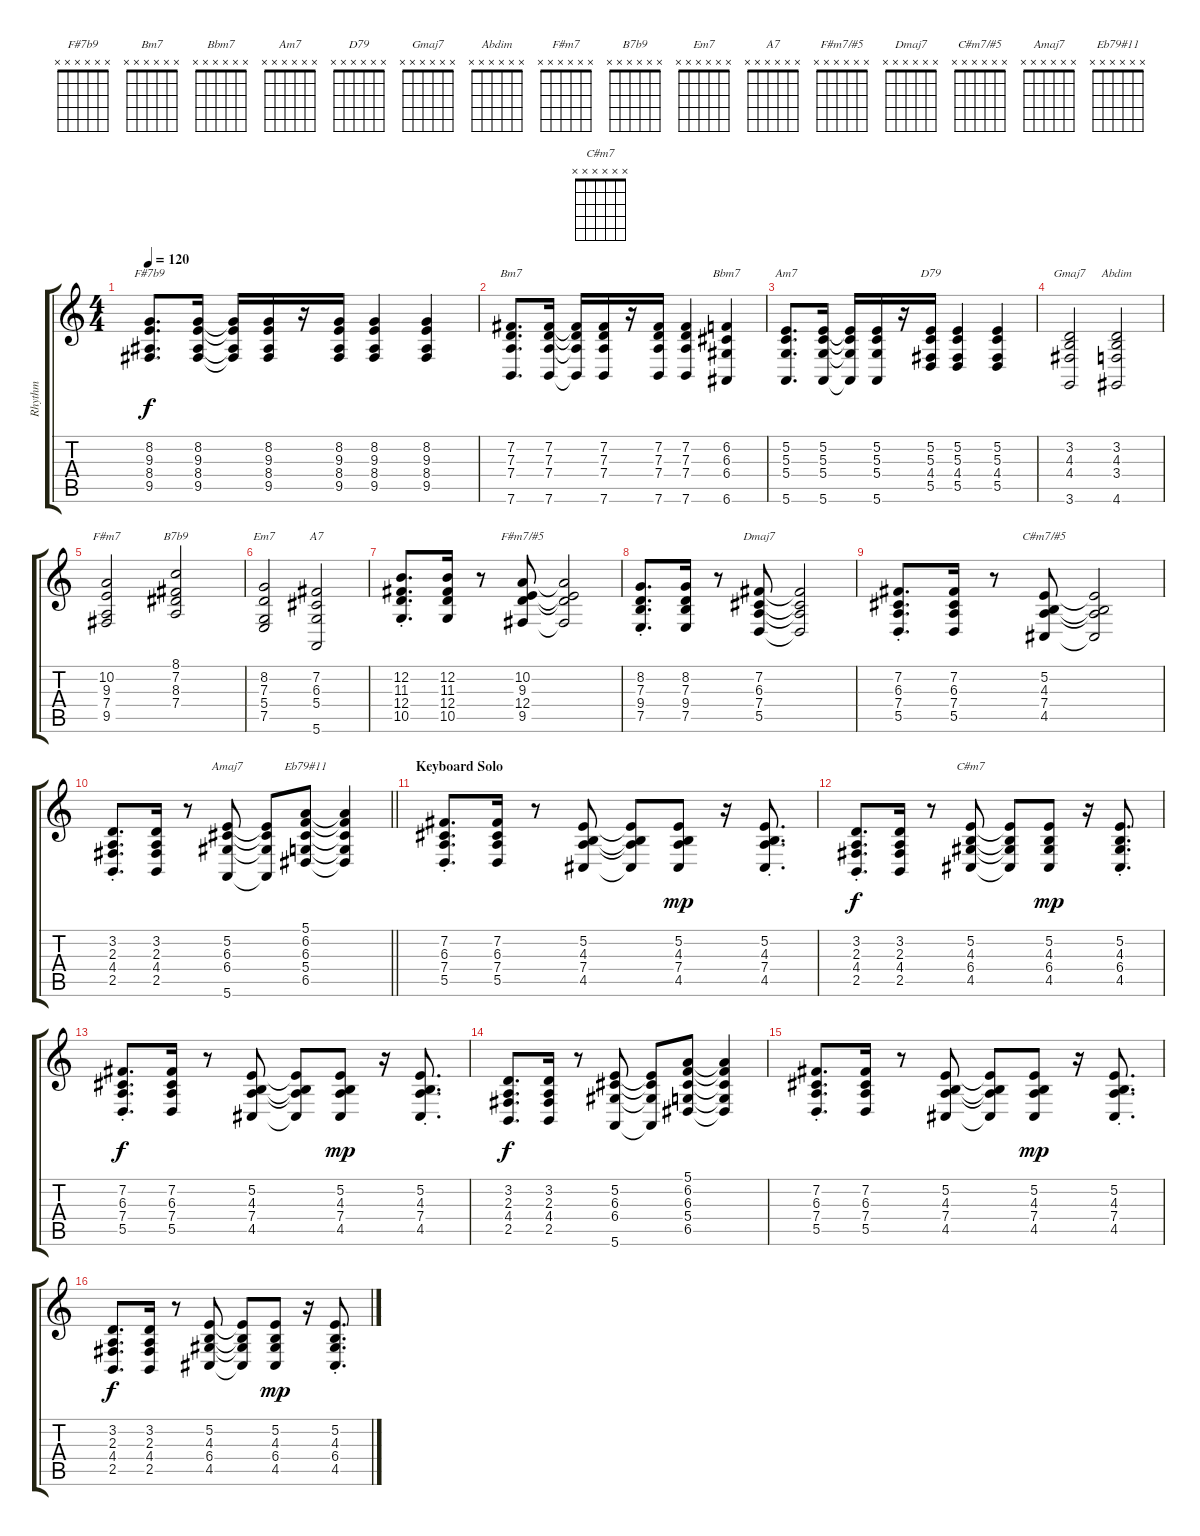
\track ("Rhythm " "Rhythm ") {instrument electricpiano1}
\staff {score tabs}
\tuning (E4 B3 G3 D3 A2 E2) {hide}
\chord ("F#7b9" x x x x x x)
\chord ("Bm7" x x x x x x)
\chord ("Bbm7" x x x x x x)
\chord ("Am7" x x x x x x)
\chord ("D79" x x x x x x)
\chord ("Gmaj7" x x x x x x)
\chord ("Abdim" x x x x x x)
\chord ("F#m7" x x x x x x)
\chord ("B7b9" x x x x x x)
\chord ("Em7" x x x x x x)
\chord ("A7" x x x x x x)
\chord ("F#m7/#5" x x x x x x)
\chord ("Dmaj7" x x x x x x)
\chord ("C#m7/#5" x x x x x x)
\chord ("Amaj7" x x x x x x)
\chord ("Eb79#11" x x x x x x)
\chord ("C#m7" x x x x x x)
\ts (4 4)
\tempo 120
\clef g2
\ks c
(8.2 9.3 8.4 9.5).8{d ch "F#7b9" dy f} (8.2 9.3 8.4 9.5).16 (8.2{t} 9.3{t} 8.4{t} 9.5{t}).16 (8.2 9.3 8.4 9.5).16 r.16 (8.2 9.3 8.4 9.5).16 (8.2 9.3 8.4 9.5).4 (8.2 9.3 8.4 9.5).4 |
(7.2 7.3 7.4 7.6).8{d ch "Bm7"} (7.2 7.3 7.4 7.6).16 (7.2{t} 7.3{t} 7.4{t} 7.6{t}).16 (7.2 7.3 7.4 7.6).16 r.16 (7.2 7.3 7.4 7.6).16 (7.2 7.3 7.4 7.6).4 (6.2 6.3 6.4 6.6).4{ch "Bbm7"} |
(5.2 5.3 5.4 5.6).8{d ch "Am7"} (5.2 5.3 5.4 5.6).16 (5.2{t} 5.3{t} 5.4{t} 5.6{t}).16 (5.2 5.3 5.4 5.6).16 r.16 (5.2 5.3 4.4 5.5).16{ch "D79"} (5.2 5.3 4.4 5.5).4 (5.2 5.3 4.4 5.5).4 |
(3.2 4.3 4.4 3.6).2{ch "Gmaj7"} (3.2 4.3 3.4 4.6).2{ch "Abdim"} |
(10.2 9.3 7.4 9.5).2{ch "F#m7"} (8.1 7.2 8.3 7.4).2{ch "B7b9"} |
(8.2 7.3 5.4 7.5).2{ch "Em7"} (7.2 6.3 5.4 5.6).2{ch "A7"} |
(12.2{st} 11.3{st} 12.4{st} 10.5{st}).8{d} (12.2 11.3 12.4 10.5).16 r.8 (10.2 9.3 12.4 9.5).8{ch "F#m7/#5"} (10.2{t} 9.3{t} 12.4{t} 9.5{t}).2 |
(8.2{st} 7.3{st} 9.4{st} 7.5{st}).8{d} (8.2 7.3 9.4 7.5).16 r.8 (7.2 6.3 7.4 5.5).8{ch "Dmaj7"} (7.2{t} 6.3{t} 7.4{t} 5.5{t}).2 |
(7.2{st} 6.3{st} 7.4{st} 5.5{st}).8{d} (7.2 6.3 7.4 5.5).16 r.8 (5.2 4.3 7.4 4.5).8{ch "C#m7/#5"} (5.2{t} 4.3{t} 7.4{t} 4.5{t}).2 |
\barLineRight lightlight
(3.2{st} 2.3{st} 4.4{st} 2.5{st}).8{d} (3.2 2.3 4.4 2.5).16 r.8 (5.2 6.3 6.4 5.6).8{ch "Amaj7"} (5.2{t} 6.3{t} 6.4{t} 5.6{t}).8 (5.1 6.2 6.3 5.4 6.5).8{ch "Eb79#11"} (5.1{t} 6.2{t} 6.3{t} 5.4{t} 6.5{t}).4 |
\section ("" "Keyboard Solo")
(7.2{st} 6.3{st} 7.4{st} 5.5{st}).8{d} (7.2 6.3 7.4 5.5).16 r.8 (5.2 4.3 7.4 4.5).8 (5.2{t} 4.3{t} 7.4{t} 4.5{t}).8 (5.2 4.3 7.4 4.5).8{dy mp} r.16 (5.2{st} 4.3{st} 7.4{st} 4.5{st}).8{d} |
(3.2{st} 2.3{st} 4.4{st} 2.5{st}).8{d dy f} (3.2 2.3 4.4 2.5).16 r.8 (5.2 4.3 6.4 4.5).8{ch "C#m7"} (5.2{t} 4.3{t} 6.4{t} 4.5{t}).8 (5.2 4.3 6.4 4.5).8{dy mp} r.16 (5.2{st} 4.3{st} 6.4{st} 4.5{st}).8{d} |
(7.2{st} 6.3{st} 7.4{st} 5.5{st}).8{d dy f} (7.2 6.3 7.4 5.5).16 r.8 (5.2 4.3 7.4 4.5).8 (5.2{t} 4.3{t} 7.4{t} 4.5{t}).8 (5.2 4.3 7.4 4.5).8{dy mp} r.16 (5.2{st} 4.3{st} 7.4{st} 4.5{st}).8{d} |
(3.2 2.3 4.4 2.5).8{d dy f} (3.2 2.3 4.4 2.5).16 r.8 (5.2 6.3 6.4 5.6).8 (5.2{t} 6.3{t} 6.4{t} 5.6{t}).8 (5.1 6.2 6.3 5.4 6.5).8 (5.1{t} 6.2{t} 6.3{t} 5.4{t} 6.5{t}).4 |
(7.2{st} 6.3{st} 7.4{st} 5.5{st}).8{d} (7.2 6.3 7.4 5.5).16 r.8 (5.2 4.3 7.4 4.5).8 (5.2{t} 4.3{t} 7.4{t} 4.5{t}).8 (5.2 4.3 7.4 4.5).8{dy mp} r.16 (5.2{st} 4.3{st} 7.4{st} 4.5{st}).8{d} |
(3.2 2.3 4.4 2.5).8{d dy f} (3.2 2.3 4.4 2.5).16 r.8 (5.2 4.3 6.4 4.5).8 (5.2{t} 4.3{t} 6.4{t} 4.5{t}).8 (5.2 4.3 6.4 4.5).8{dy mp} r.16 (5.2{st} 4.3{st} 6.4{st} 4.5{st}).8{d}
